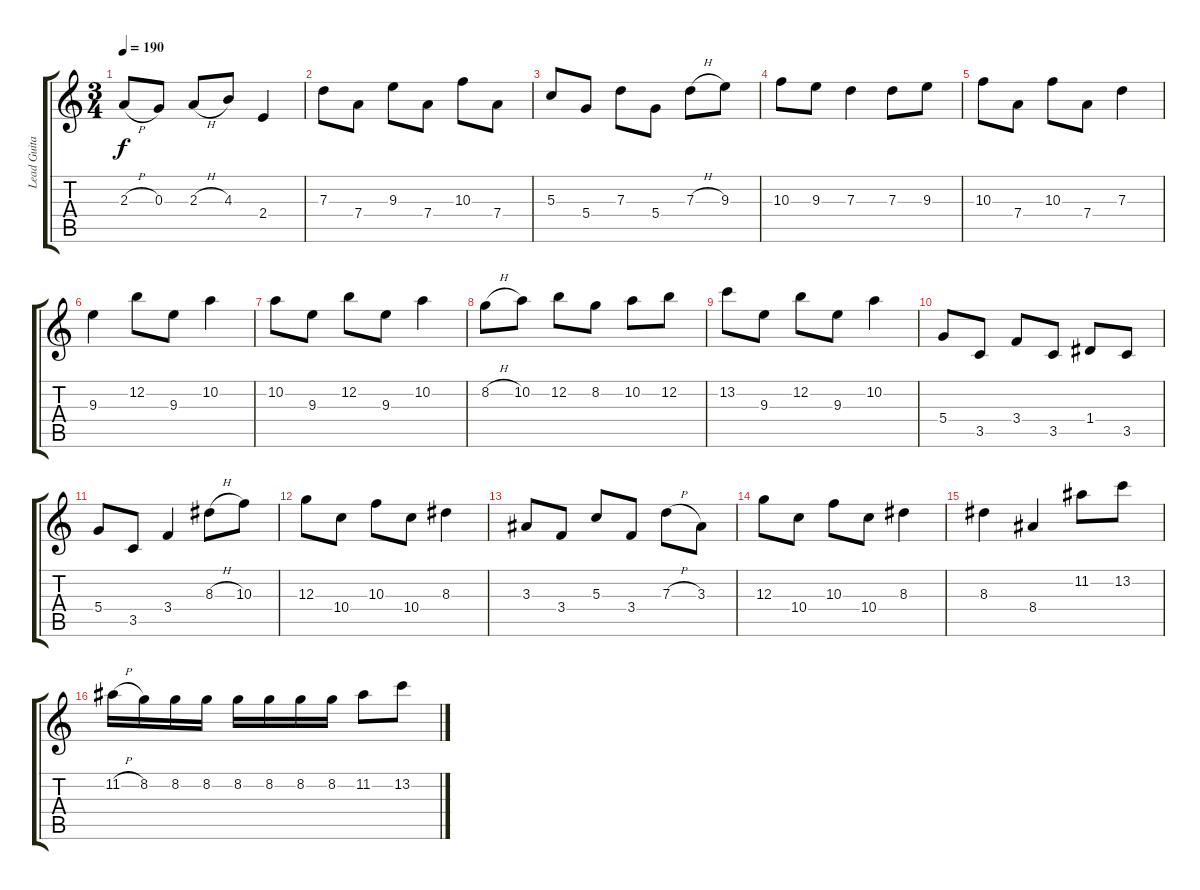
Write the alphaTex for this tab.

\track ("Lead Guitar" "Lead Guita") {instrument distortionguitar}
\staff {score tabs}
\tuning (E4 B3 G3 D3 A2 E2) {hide}
\ts (3 4)
\tempo 190
\clef g2
\ks c
2.3{h}.8{dy f} 0.3.8 2.3{h}.8 4.3.8 2.4.4 |
7.3.8 7.4.8 9.3.8 7.4.8 10.3.8 7.4.8 |
5.3.8 5.4.8 7.3.8 5.4.8 7.3{h}.8 9.3.8 |
10.3.8 9.3.8 7.3.4 7.3.8 9.3.8 |
10.3.8 7.4.8 10.3.8 7.4.8 7.3.4 |
9.3.4 12.2.8 9.3.8 10.2.4 |
10.2.8 9.3.8 12.2.8 9.3.8 10.2.4 |
8.2{h}.8 10.2.8 12.2.8 8.2.8 10.2.8 12.2.8 |
13.2.8 9.3.8 12.2.8 9.3.8 10.2.4 |
5.4.8 3.5.8 3.4.8 3.5.8 1.4.8 3.5.8 |
5.4.8 3.5.8 3.4.4 8.3{h}.8 10.3.8 |
12.3.8 10.4.8 10.3.8 10.4.8 8.3.4 |
3.3.8 3.4.8 5.3.8 3.4.8 7.3{h}.8 3.3.8 |
12.3.8 10.4.8 10.3.8 10.4.8 8.3.4 |
8.3.4 8.4.4 11.2.8 13.2.8 |
11.2{h}.16 8.2.16 8.2.16 8.2.16 8.2.16 8.2.16 8.2.16 8.2.16 11.2.8 13.2.8
